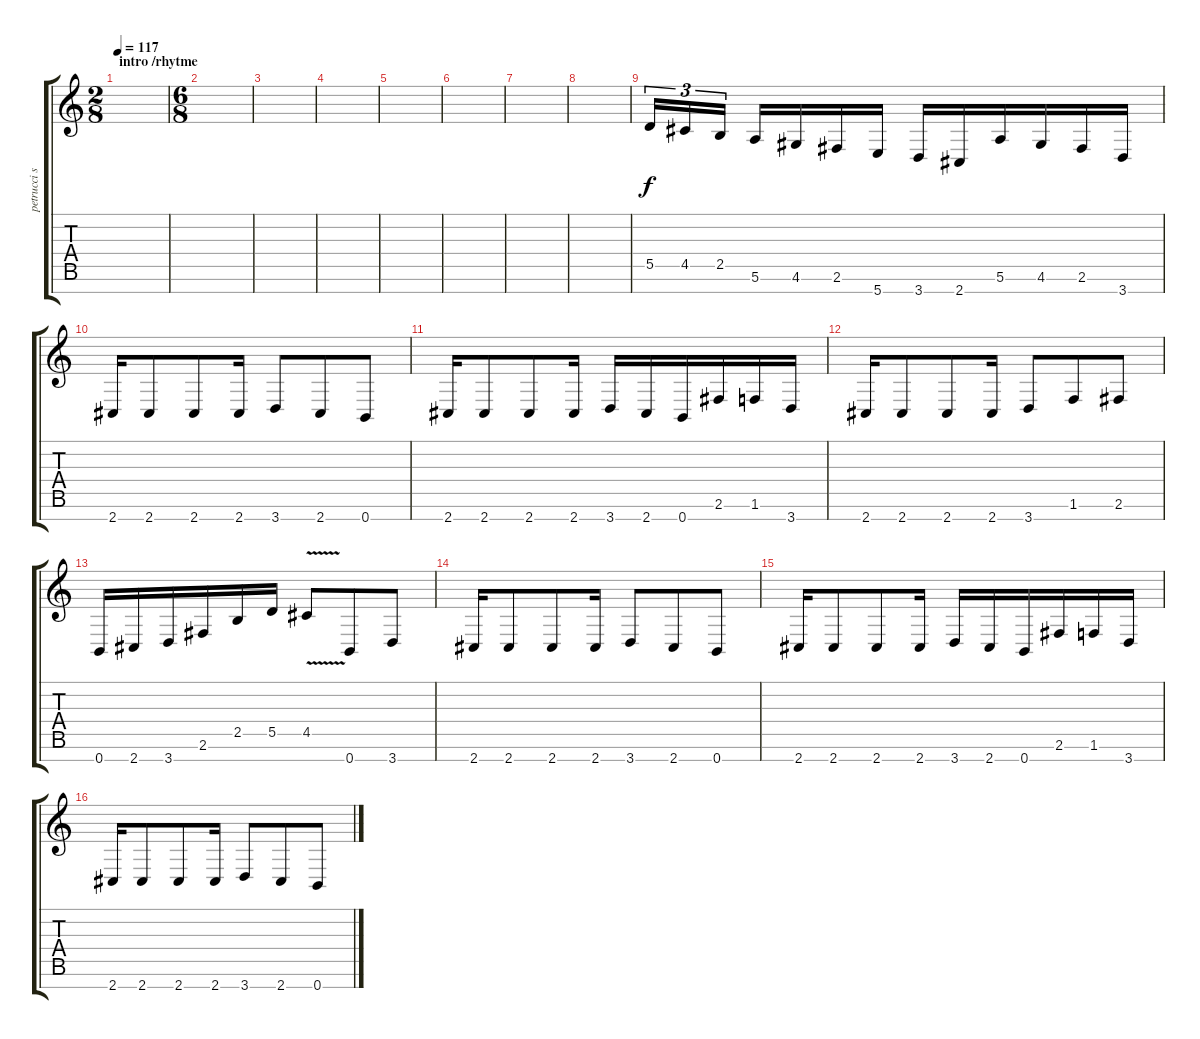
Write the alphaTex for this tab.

\track ("petrucci solo 7str." "petrucci s") {instrument distortionguitar}
\staff {score tabs}
\tuning (E4 B3 G3 D3 A2 E2 B1) {hide}
\ts (2 8)
\section ("" "intro /rhytme")
\tempo 117
\clef g2
\ks c
|
\ts (6 8)
|
|
|
|
|
|
|
5.5.16{tu (3 2)} 4.5.16{tu (3 2)} 2.5.16{tu (3 2)} 5.6.16 4.6.16 2.6.16 5.7.16 3.7.16 2.7.16 5.6.16 4.6.16 2.6.16 3.7.16 |
2.7.16 2.7.8 2.7.8 2.7.16 3.7.8 2.7.8 0.7.8 |
2.7.16 2.7.8 2.7.8 2.7.16 3.7.16 2.7.16 0.7.16 2.6.16 1.6.16 3.7.16 |
2.7.16 2.7.8 2.7.8 2.7.16 3.7.8 1.6.8 2.6.8 |
0.7.16 2.7.16 3.7.16 2.6.16 2.5.16 5.5.16 4.5{v}.8 0.7.8 3.7.8 |
2.7.16 2.7.8 2.7.8 2.7.16 3.7.8 2.7.8 0.7.8 |
2.7.16 2.7.8 2.7.8 2.7.16 3.7.16 2.7.16 0.7.16 2.6.16 1.6.16 3.7.16 |
2.7.16 2.7.8 2.7.8 2.7.16 3.7.8 2.7.8 0.7.8
